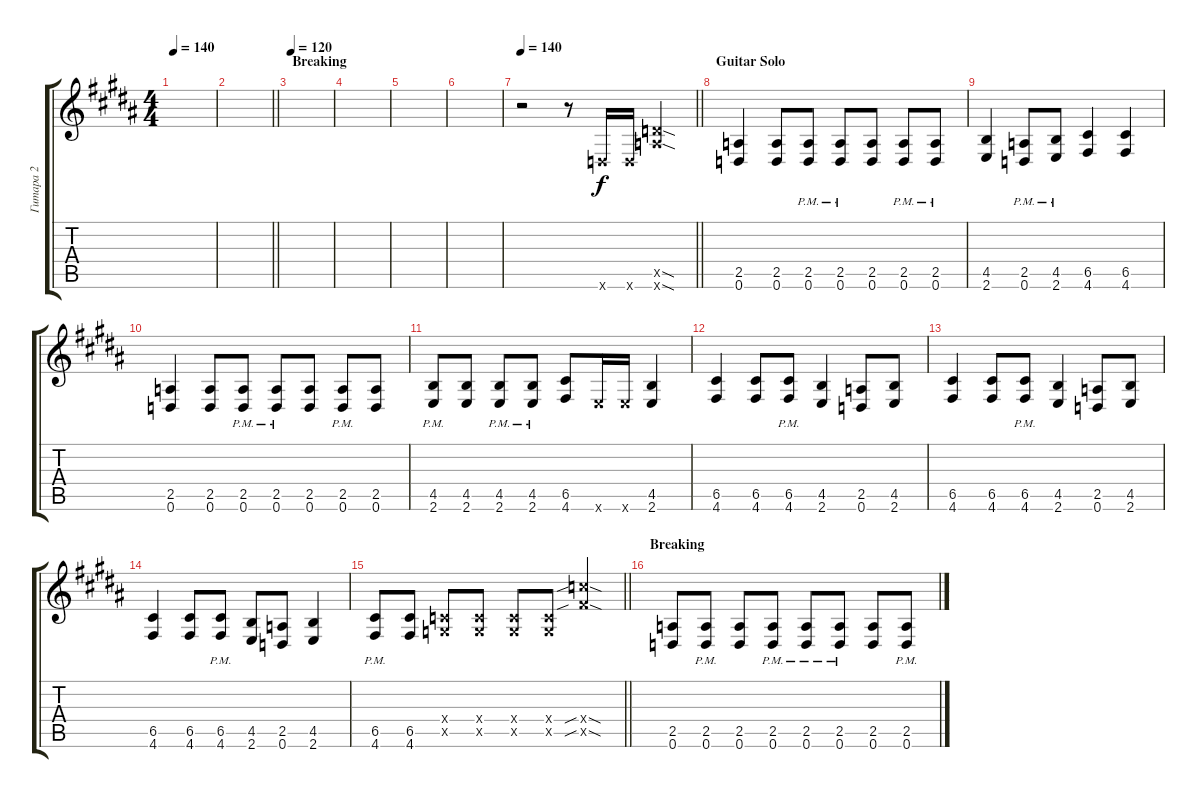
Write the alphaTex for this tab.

\track ("Гитара 2" "Гитара 2") {instrument distortionguitar}
\staff {score tabs}
\tuning (D4 A3 F3 C3 G2 D2) {hide}
\ts (4 4)
\tempo 140
\clef g2
\ks g#minor
|
\barLineRight lightlight
|
\section ("" "Breaking")
\tempo 120
|
|
|
|
\tempo 140
\barLineRight lightlight
r.2 r.8 0.6{x}.16 0.6{x}.16 (7.5{sod x} 7.6{sod x}).4 |
\section ("" "Guitar Solo")
(2.5 0.6).4 (2.5 0.6).8 (2.5{pm} 0.6{pm}).8 (2.5{pm} 0.6{pm}).8 (2.5 0.6).8 (2.5{pm} 0.6{pm}).8 (2.5{pm} 0.6{pm}).8 |
(4.5 2.6).4 (2.5{pm} 0.6{pm}).8 (4.5 2.6{pm}).8 (6.5 4.6).4 (6.5 4.6).4 |
(2.5 0.6).4 (2.5 0.6).8 (2.5{pm} 0.6{pm}).8 (2.5{pm} 0.6{pm}).8 (2.5 0.6).8 (2.5{pm} 0.6{pm}).8 (2.5 0.6).8 |
(4.5{pm} 2.6{pm}).8 (4.5 2.6).8 (4.5{pm} 2.6{pm}).8 (4.5{pm} 2.6{pm}).8 (6.5 4.6).8 2.6{x}.16 2.6{x}.16 (4.5 2.6).4 |
(6.5 4.6).4 (6.5 4.6).8 (6.5{pm} 4.6{pm}).8 (4.5 2.6).4 (2.5 0.6).8 (4.5 2.6).8 |
(6.5 4.6).4 (6.5 4.6).8 (6.5{pm} 4.6{pm}).8 (4.5 2.6).4 (2.5 0.6).8 (4.5 2.6).8 |
(6.5 4.6).4 (6.5 4.6).8 (6.5{pm} 4.6{pm}).8 (4.5 2.6).8 (2.5 0.6).8 (4.5 2.6).4 |
\barLineRight lightlight
(6.5{pm} 4.6{pm}).8 (6.5 4.6).8 (0.4{x} 0.5{x}).8 (0.4{x} 0.5{x}).8 (0.4{x} 0.5{x}).8 (0.4{x} 0.5{x}).8 (12.4{sib sod x} 11.5{sib sod x}).4 |
\section ("" "Breaking")
(2.5 0.6).8 (2.5{pm} 0.6{pm}).8 (2.5 0.6).8 (2.5{pm} 0.6{pm}).8 (2.5{pm} 0.6{pm}).8 (2.5{pm} 0.6{pm}).8 (2.5 0.6).8 (2.5{pm} 0.6{pm}).8
